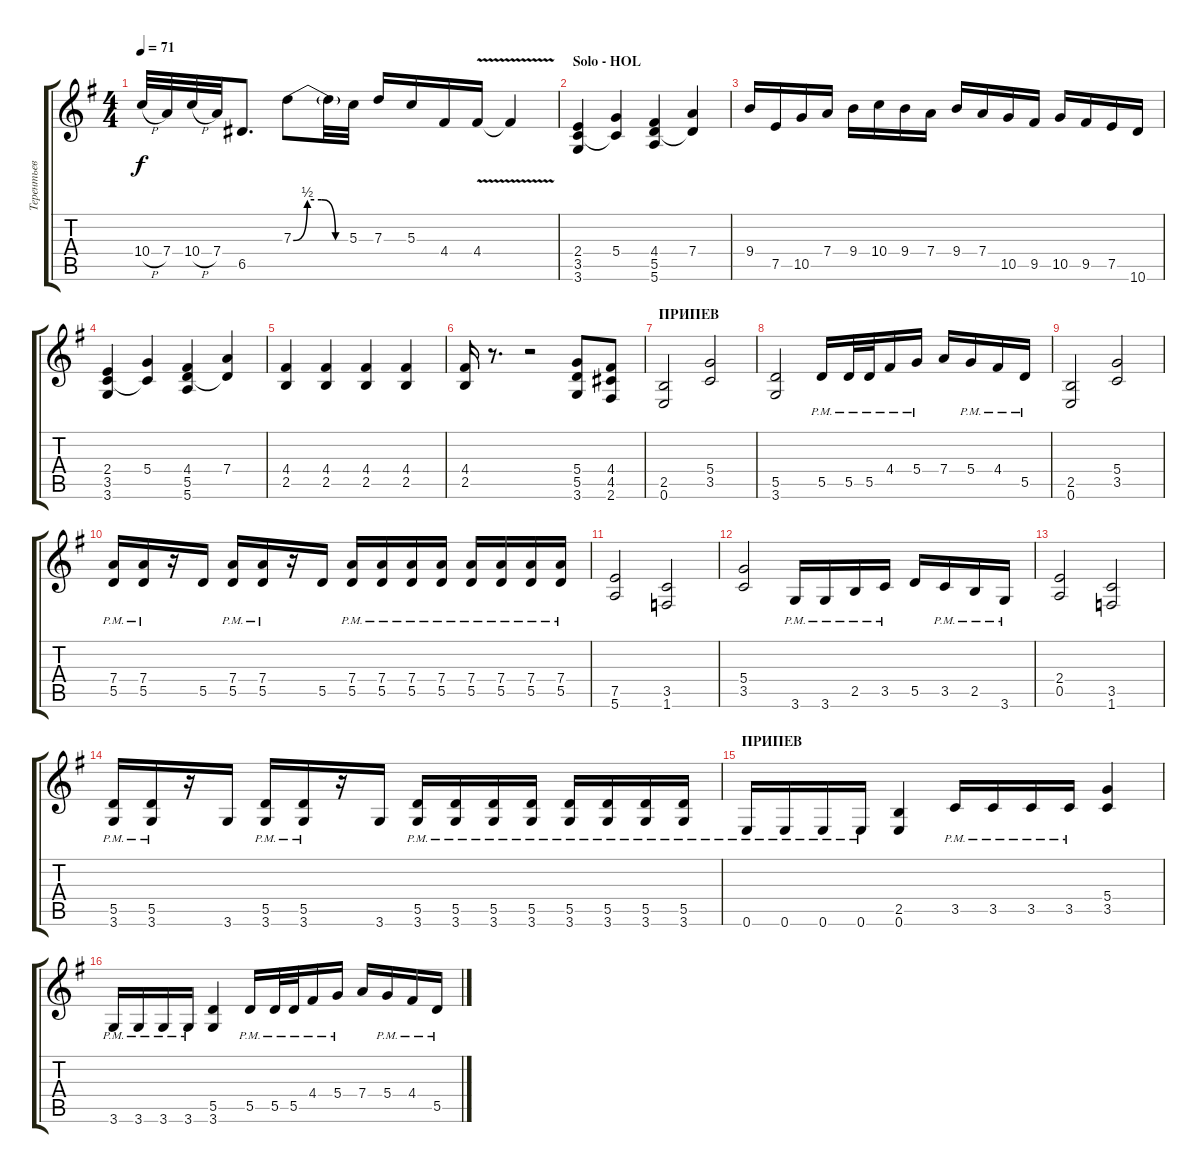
\track ("Терентьев" "Терентьев") {instrument distortionguitar}
\staff {score tabs}
\tuning (E4 B3 G3 D3 A2 E2) {hide}
\ts (4 4)
\tempo 71
\clef g2
\ks eminor
10.4{h}.32{dy f} 7.4.32 10.4{h}.32 7.4.32 6.5.8{d} 7.3{be (custom 0 0 15 2 30 2 45 0 60 0)}.8 7.3{t}.32 5.3.32 7.3.16 5.3.16 4.4.16 4.4{v}.16 4.4{t}.4 |
\section ("" "Solo - HOL")
(2.4 3.5 3.6).4{volume 13} (5.4 3.5{t}).4 (4.4 5.5 5.6).4 (7.4 5.5{t}).4 |
9.4.16 7.5.16 10.5.16 7.4.16 9.4.16 10.4.16 9.4.16 7.4.16 9.4.16 7.4.16 10.5.16 9.5.16 10.5.16 9.5.16 7.5.16 10.6.16 |
(2.4 3.5 3.6).4 (5.4 3.5{t}).4 (4.4 5.5 5.6).4 (7.4 5.5{t}).4 |
(4.4 2.5).4 (4.4 2.5).4 (4.4 2.5).4 (4.4 2.5).4 |
(4.4 2.5).16 r.8{d} r.2 (5.4 5.5 3.6).8 (4.4 4.5 2.6).8 |
\section ("" "ПРИПЕВ")
(2.5 0.6).2{volume 14} (5.4 3.5).2 |
(5.5 3.6).2 5.5{pm}.16 5.5{pm}.32 5.5{pm}.32 4.4{pm}.16 5.4{pm}.16 7.4.16 5.4{pm}.16 4.4{pm}.16 5.5{pm}.16 |
(2.5 0.6).2 (5.4 3.5).2 |
(7.4{pm} 5.5).16 (7.4{pm} 5.5).16 r.16 5.5.16 (7.4{pm} 5.5).16 (7.4{pm} 5.5).16 r.16 5.5.16 (7.4{pm} 5.5).16 (7.4{pm} 5.5).16 (7.4{pm} 5.5).16 (7.4{pm} 5.5).16 (7.4{pm} 5.5).16 (7.4{pm} 5.5).16 (7.4{pm} 5.5).16 (7.4{pm} 5.5).16 |
(7.5 5.6).2 (3.5 1.6).2 |
(5.4 3.5).2 3.6{pm}.16 3.6{pm}.16 2.5{pm}.16 3.5{pm}.16 5.5.16 3.5{pm}.16 2.5{pm}.16 3.6{pm}.16 |
(2.4 0.5).2 (3.5 1.6).2 |
(5.5{pm} 3.6).16 (5.5{pm} 3.6).16 r.16 3.6.16 (5.5{pm} 3.6).16 (5.5{pm} 3.6).16 r.16 3.6.16 (5.5{pm} 3.6).16 (5.5{pm} 3.6).16 (5.5{pm} 3.6).16 (5.5{pm} 3.6).16 (5.5{pm} 3.6).16 (5.5{pm} 3.6).16 (5.5{pm} 3.6).16 (5.5{pm} 3.6).16 |
\section ("" "ПРИПЕВ")
0.6{pm}.16 0.6{pm}.16 0.6{pm}.16 0.6{pm}.16 (2.5 0.6).4 3.5{pm}.16 3.5{pm}.16 3.5{pm}.16 3.5{pm}.16 (5.4 3.5).4 |
3.6{pm}.16 3.6{pm}.16 3.6{pm}.16 3.6{pm}.16 (5.5 3.6).4 5.5{pm}.16 5.5{pm}.32 5.5{pm}.32 4.4{pm}.16 5.4{pm}.16 7.4.16 5.4{pm}.16 4.4{pm}.16 5.5{pm}.16
